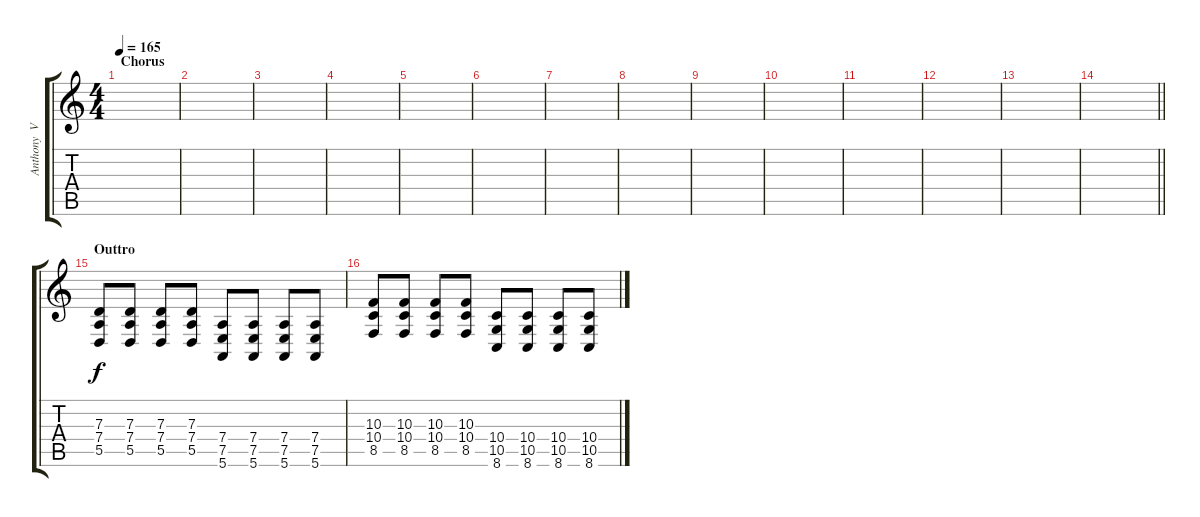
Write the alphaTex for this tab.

\track ("Anthony  Valcic-Keyboard" "Anthony  V") {instrument lead8bassandlead}
\staff {score tabs}
\tuning (E4 B3 G3 D3 A2 E2) {hide}
\ts (4 4)
\section ("" "Chorus")
\tempo 165
\clef g2
\ks c
|
|
|
|
|
|
|
|
|
|
|
|
|
\barLineRight lightlight
|
\section ("" "Outtro")
(7.3 7.4 5.5).8 (7.3 7.4 5.5).8 (7.3 7.4 5.5).8 (7.3 7.4 5.5).8 (7.4 7.5 5.6).8 (7.4 7.5 5.6).8 (7.4 7.5 5.6).8 (7.4 7.5 5.6).8 |
(10.3 10.4 8.5).8 (10.3 10.4 8.5).8 (10.3 10.4 8.5).8 (10.3 10.4 8.5).8 (10.4 10.5 8.6).8 (10.4 10.5 8.6).8 (10.4 10.5 8.6).8 (10.4 10.5 8.6).8
